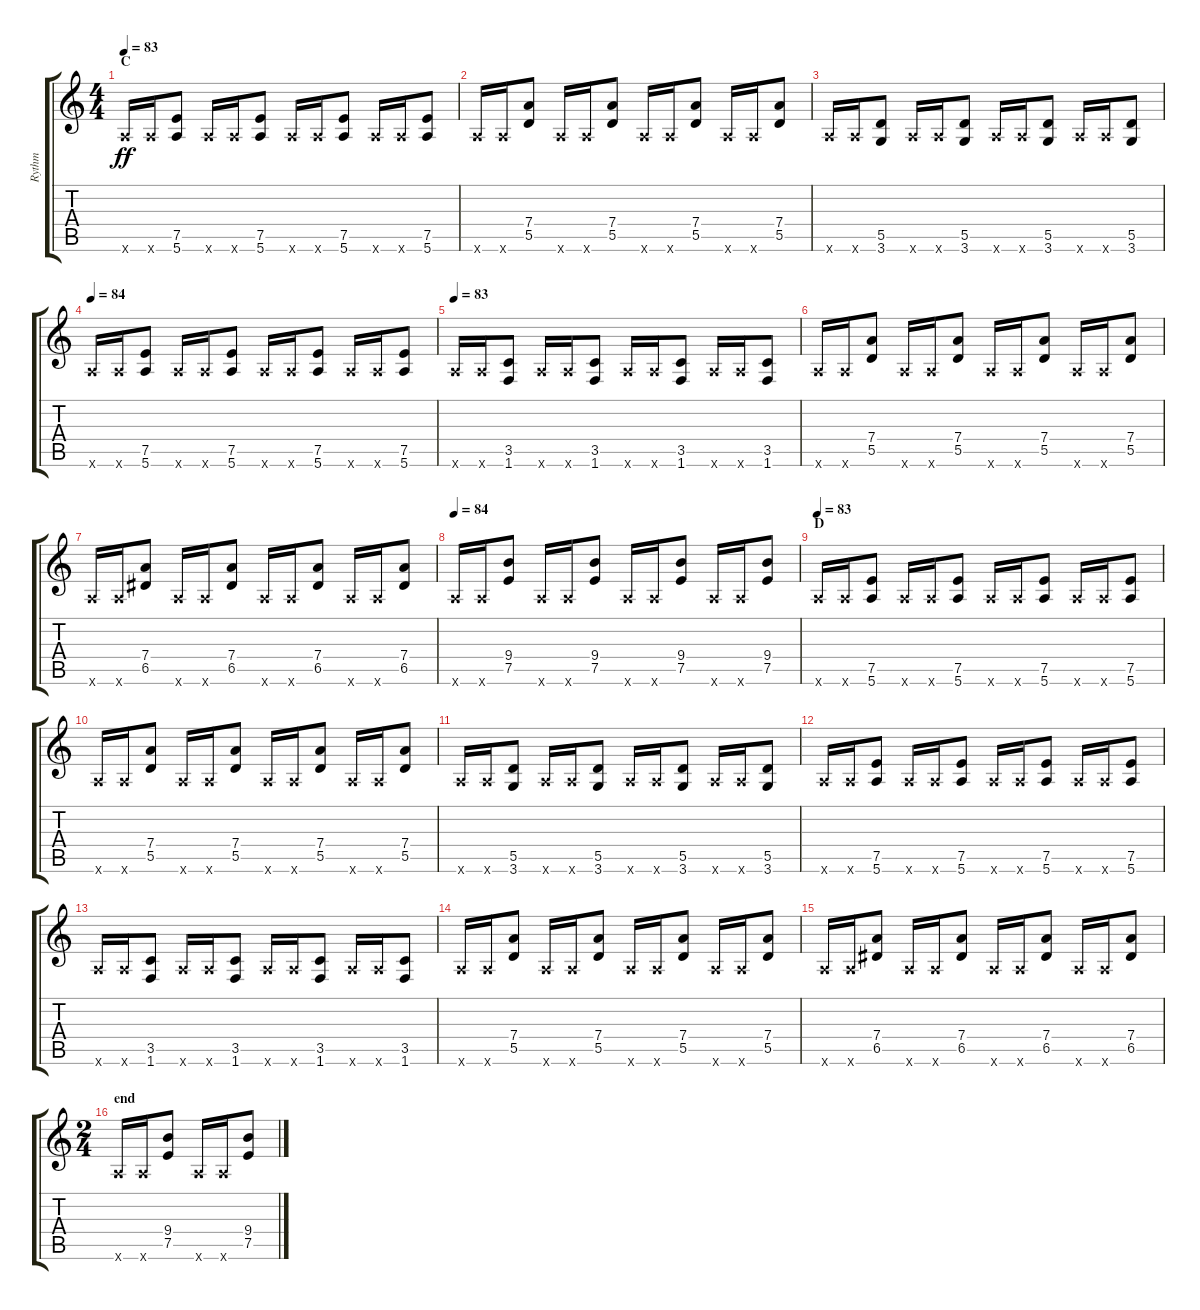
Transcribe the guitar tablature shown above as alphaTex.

\track ("Rythm" "Rythm") {instrument distortionguitar}
\staff {score tabs}
\tuning (E4 B3 G3 D3 A2 E2) {hide}
\ts (4 4)
\section ("" "C")
\tempo 83
\clef g2
\ks c
5.6{x}.16{dy ff} 5.6{x}.16 (7.5 5.6).8 5.6{x}.16 5.6{x}.16 (7.5 5.6).8 5.6{x}.16 5.6{x}.16 (7.5 5.6).8 5.6{x}.16 5.6{x}.16 (7.5 5.6).8 |
5.6{x}.16 5.6{x}.16 (7.4 5.5).8 5.6{x}.16 5.6{x}.16 (7.4 5.5).8 5.6{x}.16 5.6{x}.16 (7.4 5.5).8 5.6{x}.16 5.6{x}.16 (7.4 5.5).8 |
5.6{x}.16 5.6{x}.16 (5.5 3.6).8 5.6{x}.16 5.6{x}.16 (5.5 3.6).8 5.6{x}.16 5.6{x}.16 (5.5 3.6).8 5.6{x}.16 5.6{x}.16 (5.5 3.6).8 |
\tempo 84
5.6{x}.16 5.6{x}.16 (7.5 5.6).8 5.6{x}.16 5.6{x}.16 (7.5 5.6).8 5.6{x}.16 5.6{x}.16 (7.5 5.6).8 5.6{x}.16 5.6{x}.16 (7.5 5.6).8 |
\tempo 83
5.6{x}.16 5.6{x}.16 (3.5 1.6).8 5.6{x}.16 5.6{x}.16 (3.5 1.6).8 5.6{x}.16 5.6{x}.16 (3.5 1.6).8 5.6{x}.16 5.6{x}.16 (3.5 1.6).8 |
5.6{x}.16 5.6{x}.16 (7.4 5.5).8 5.6{x}.16 5.6{x}.16 (7.4 5.5).8 5.6{x}.16 5.6{x}.16 (7.4 5.5).8 5.6{x}.16 5.6{x}.16 (7.4 5.5).8 |
5.6{x}.16 5.6{x}.16 (7.4 6.5).8 5.6{x}.16 5.6{x}.16 (7.4 6.5).8 5.6{x}.16 5.6{x}.16 (7.4 6.5).8 5.6{x}.16 5.6{x}.16 (7.4 6.5).8 |
\tempo 84
5.6{x}.16 5.6{x}.16 (9.4 7.5).8 5.6{x}.16 5.6{x}.16 (9.4 7.5).8 5.6{x}.16 5.6{x}.16 (9.4 7.5).8 5.6{x}.16 5.6{x}.16 (9.4 7.5).8 |
\section ("" "D")
\tempo 83
5.6{x}.16 5.6{x}.16 (7.5 5.6).8 5.6{x}.16 5.6{x}.16 (7.5 5.6).8 5.6{x}.16 5.6{x}.16 (7.5 5.6).8 5.6{x}.16 5.6{x}.16 (7.5 5.6).8 |
5.6{x}.16 5.6{x}.16 (7.4 5.5).8 5.6{x}.16 5.6{x}.16 (7.4 5.5).8 5.6{x}.16 5.6{x}.16 (7.4 5.5).8 5.6{x}.16 5.6{x}.16 (7.4 5.5).8 |
5.6{x}.16 5.6{x}.16 (5.5 3.6).8 5.6{x}.16 5.6{x}.16 (5.5 3.6).8 5.6{x}.16 5.6{x}.16 (5.5 3.6).8 5.6{x}.16 5.6{x}.16 (5.5 3.6).8 |
5.6{x}.16 5.6{x}.16 (7.5 5.6).8 5.6{x}.16 5.6{x}.16 (7.5 5.6).8 5.6{x}.16 5.6{x}.16 (7.5 5.6).8 5.6{x}.16 5.6{x}.16 (7.5 5.6).8 |
5.6{x}.16 5.6{x}.16 (3.5 1.6).8 5.6{x}.16 5.6{x}.16 (3.5 1.6).8 5.6{x}.16 5.6{x}.16 (3.5 1.6).8 5.6{x}.16 5.6{x}.16 (3.5 1.6).8 |
5.6{x}.16 5.6{x}.16 (7.4 5.5).8 5.6{x}.16 5.6{x}.16 (7.4 5.5).8 5.6{x}.16 5.6{x}.16 (7.4 5.5).8 5.6{x}.16 5.6{x}.16 (7.4 5.5).8 |
5.6{x}.16 5.6{x}.16 (7.4 6.5).8 5.6{x}.16 5.6{x}.16 (7.4 6.5).8 5.6{x}.16 5.6{x}.16 (7.4 6.5).8 5.6{x}.16 5.6{x}.16 (7.4 6.5).8 |
\ts (2 4)
\section ("" "end")
5.6{x}.16 5.6{x}.16 (9.4 7.5).8 5.6{x}.16 5.6{x}.16 (9.4 7.5).8
